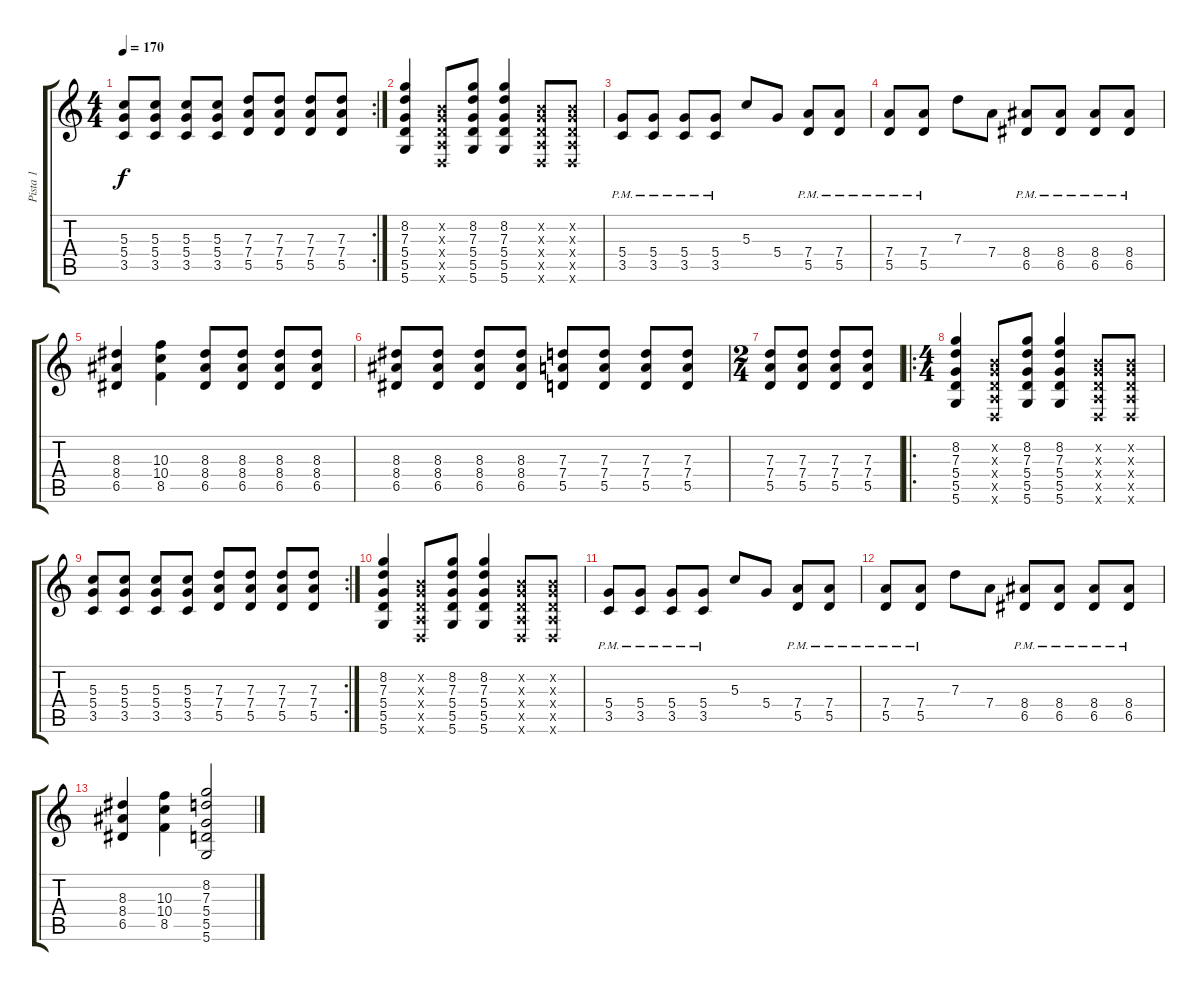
\track ("Pista 1" "Pista 1") {instrument distortionguitar}
\staff {score tabs}
\tuning (E4 B3 G3 D3 A2 D2) {hide}
\rc 2
\ts (4 4)
\tempo 170
\clef g2
\ks c
(5.3 5.4 3.5).8{dy f} (5.3 5.4 3.5).8 (5.3 5.4 3.5).8 (5.3 5.4 3.5).8 (7.3 7.4 5.5).8 (7.3 7.4 5.5).8 (7.3 7.4 5.5).8 (7.3 7.4 5.5).8 |
(8.2 7.3 5.4 5.5 5.6).4 (0.2{x} 0.3{x} 0.4{x} 0.5{x} 0.6{x}).8 (8.2 7.3 5.4 5.5 5.6).8 (8.2 7.3 5.4 5.5 5.6).4 (0.2{x} 0.3{x} 0.4{x} 0.5{x} 0.6{x}).8 (0.2{x} 0.3{x} 0.4{x} 0.5{x} 0.6{x}).8 |
(5.4 3.5{pm}).8 (5.4 3.5{pm}).8 (5.4 3.5{pm}).8 (5.4 3.5{pm}).8 5.3.8 5.4.8 (7.4 5.5{pm}).8 (7.4 5.5{pm}).8 |
(7.4 5.5{pm}).8 (7.4 5.5{pm}).8 7.3.8 7.4.8 (8.4 6.5{pm}).8 (8.4 6.5{pm}).8 (8.4 6.5{pm}).8 (8.4 6.5{pm}).8 |
(8.3 8.4 6.5).4 (10.3 10.4 8.5).4 (8.3 8.4 6.5).8 (8.3 8.4 6.5).8 (8.3 8.4 6.5).8 (8.3 8.4 6.5).8 |
(8.3 8.4 6.5).8 (8.3 8.4 6.5).8 (8.3 8.4 6.5).8 (8.3 8.4 6.5).8 (7.3 7.4 5.5).8 (7.3 7.4 5.5).8 (7.3 7.4 5.5).8 (7.3 7.4 5.5).8 |
\ts (2 4)
(7.3 7.4 5.5).8 (7.3 7.4 5.5).8 (7.3 7.4 5.5).8 (7.3 7.4 5.5).8 |
\ro
\ts (4 4)
(8.2 7.3 5.4 5.5 5.6).4 (0.2{x} 0.3{x} 0.4{x} 0.5{x} 0.6{x}).8 (8.2 7.3 5.4 5.5 5.6).8 (8.2 7.3 5.4 5.5 5.6).4 (0.2{x} 0.3{x} 0.4{x} 0.5{x} 0.6{x}).8 (0.2{x} 0.3{x} 0.4{x} 0.5{x} 0.6{x}).8 |
\rc 2
(5.3 5.4 3.5).8 (5.3 5.4 3.5).8 (5.3 5.4 3.5).8 (5.3 5.4 3.5).8 (7.3 7.4 5.5).8 (7.3 7.4 5.5).8 (7.3 7.4 5.5).8 (7.3 7.4 5.5).8 |
(8.2 7.3 5.4 5.5 5.6).4 (0.2{x} 0.3{x} 0.4{x} 0.5{x} 0.6{x}).8 (8.2 7.3 5.4 5.5 5.6).8 (8.2 7.3 5.4 5.5 5.6).4 (0.2{x} 0.3{x} 0.4{x} 0.5{x} 0.6{x}).8 (0.2{x} 0.3{x} 0.4{x} 0.5{x} 0.6{x}).8 |
(5.4 3.5{pm}).8 (5.4 3.5{pm}).8 (5.4 3.5{pm}).8 (5.4 3.5{pm}).8 5.3.8 5.4.8 (7.4 5.5{pm}).8 (7.4 5.5{pm}).8 |
(7.4 5.5{pm}).8 (7.4 5.5{pm}).8 7.3.8 7.4.8 (8.4 6.5{pm}).8 (8.4 6.5{pm}).8 (8.4 6.5{pm}).8 (8.4 6.5{pm}).8 |
(8.3 8.4 6.5).4 (10.3 10.4 8.5).4 (8.2 7.3 5.4 5.5 5.6).2
